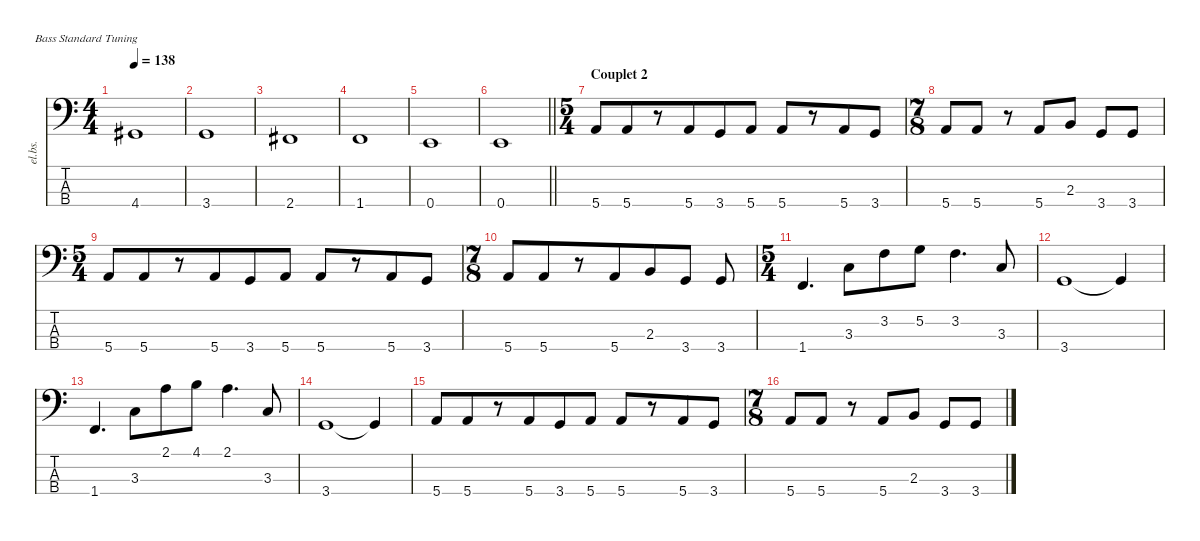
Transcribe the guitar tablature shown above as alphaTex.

\defaultSystemsLayout 4
\hideDynamics
\bracketExtendMode nobrackets
\track ("Basse" "el.bs.") {instrument electricbassfinger}
\staff {score tabs}
\tuning (G2 D2 A1 E1)
\ts (4 4)
\tempo 138
\clef f4
\ks aminor
4.4{acc #}.1{dy f beam Up} |
3.4.1{beam Up} |
2.4{acc #}.1{beam Up} |
1.4.1{beam Up} |
0.4.1{beam Up} |
\barLineRight lightlight
0.4.1{beam Up} |
\ts (5 4)
\beaming (8 6 4)
\section ("" "Couplet 2")
5.4.8{beam Up} 5.4.8{beam Up} r.8{beam Up} 5.4.8{beam Up} 3.4.8{beam Up} 5.4.8{beam Up} 5.4.8{beam Up} r.8{beam Up} 5.4.8{beam Up} 3.4.8{beam Up} |
\ts (7 8)
\beaming (8 3 2 2)
5.4.8{beam Up} 5.4.8{beam Up} r.8{beam Up} 5.4.8{beam Up} 2.3.8{beam Up} 3.4.8{beam Up} 3.4.8{beam Up} |
\ts (5 4)
\beaming (8 6 4)
5.4.8{beam Up} 5.4.8{beam Up} r.8{beam Up} 5.4.8{beam Up} 3.4.8{beam Up} 5.4.8{beam Up} 5.4.8{beam Up} r.8{beam Up} 5.4.8{beam Up} 3.4.8{beam Up} |
\ts (7 8)
\beaming (8 6 4)
5.4.8{beam Up} 5.4.8{beam Up} r.8{beam Up} 5.4.8{beam Up} 2.3.8{beam Up} 3.4.8{beam Up} 3.4.8{beam Up} |
\ts (5 4)
\beaming (8 6 4)
1.4.4{d beam Up} 3.3.8{beam Down} 3.2.8{beam Down} 5.2.8{beam Down} 3.2.4{d beam Down} 3.3.8{beam Up} |
3.4.1{beam Up} 3.4{t}.4{beam Up} |
1.4.4{d beam Up} 3.3.8{beam Down} 2.1.8{beam Down} 4.1.8{beam Down} 2.1.4{d beam Down} 3.3.8{beam Up} |
3.4.1{beam Up} 3.4{t}.4{beam Up} |
5.4.8{beam Up} 5.4.8{beam Up} r.8{beam Up} 5.4.8{beam Up} 3.4.8{beam Up} 5.4.8{beam Up} 5.4.8{beam Up} r.8{beam Up} 5.4.8{beam Up} 3.4.8{beam Up} |
\ts (7 8)
\beaming (8 3 2 2)
5.4.8{beam Up} 5.4.8{beam Up} r.8{beam Up} 5.4.8{beam Up} 2.3.8{beam Up} 3.4.8{beam Up} 3.4.8{beam Up}
